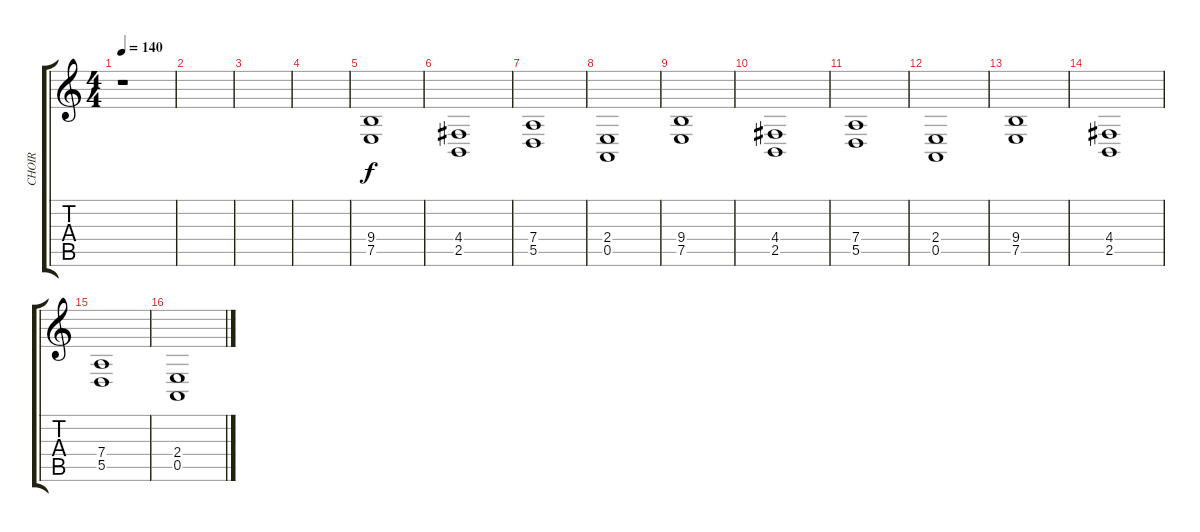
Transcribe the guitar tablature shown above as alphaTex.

\track ("CHOIR" "CHOIR") {instrument choiraahs}
\staff {score tabs}
\tuning (E4 B3 G3 D3 A2 E2) {hide}
\ts (4 4)
\tempo 140
\clef g2
\ks c
r.1{dy f instrument choiraahs} |
|
|
|
(9.4 7.5).1 |
(4.4 2.5).1 |
(7.4 5.5).1 |
(2.4 0.5).1 |
(9.4 7.5).1 |
(4.4 2.5).1 |
(7.4 5.5).1 |
(2.4 0.5).1 |
(9.4 7.5).1 |
(4.4 2.5).1 |
(7.4 5.5).1 |
(2.4 0.5).1
